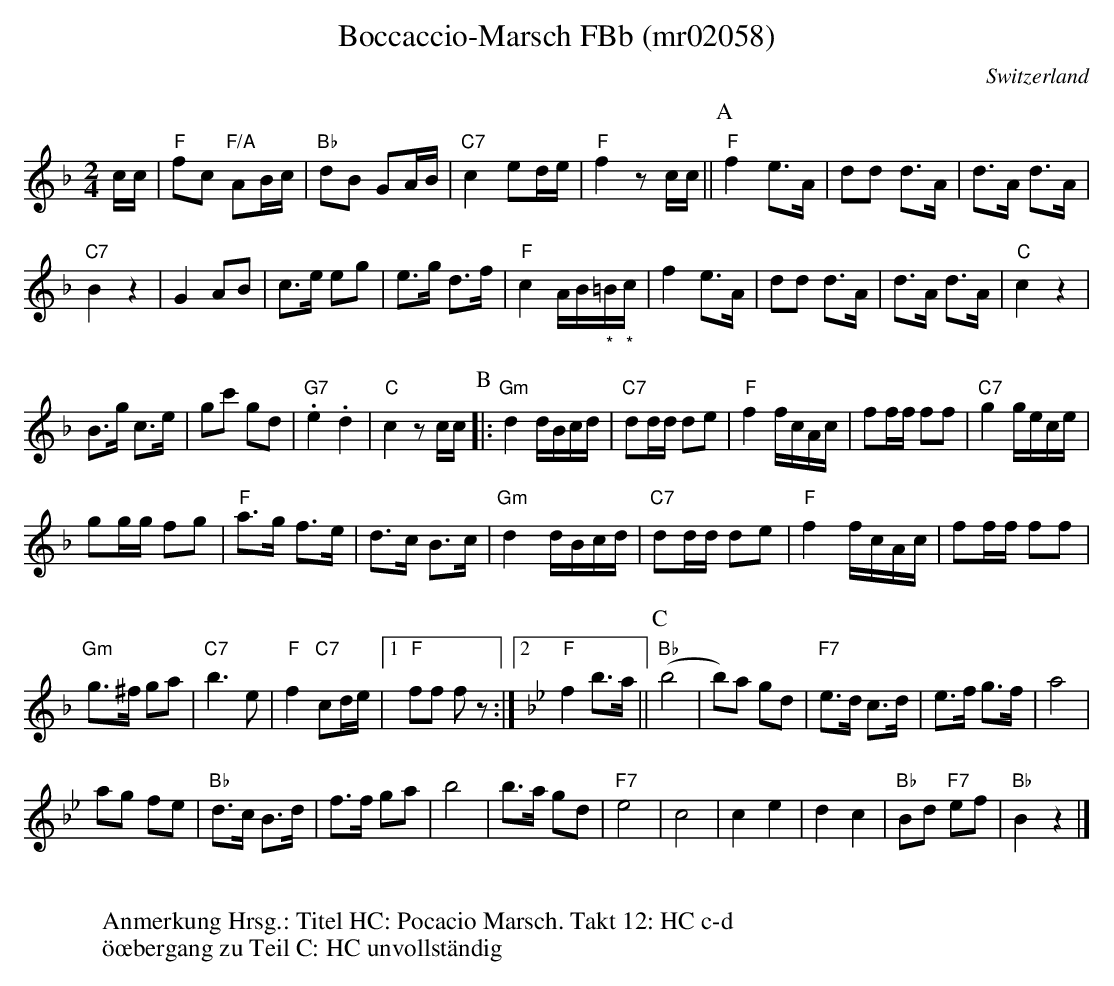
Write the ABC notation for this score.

X:1
T:Boccaccio-Marsch FBb (mr02058)
O:Switzerland
M:2/4
L:1/8
K:F major
c/c/ | "F"fc "F/A"AB/c/ | "Bb"dB GA/B/ | "C7"c2 ed/e/ | "F"f2 zc/c/  || [P:A] "F"f2 e>A | dd d>A | d>A d>A |
"C7"B2z2 | G2AB | c>e eg | e>g d>f | "F"c2 A/B/"_*"=B/"_*"c/ | f2 e>A | dd d>A | d>A d>A |  "C"c2z2 |
B>g c>e | gc' gd | "G7".e2.d2 | "C"c2 zc/c/ [P:B] |: "Gm"d2 d/B/c/d/ | "C7"dd/d/ de | "F"f2 f/c/A/c/ | ff/f/ ff | "C7"g2 g/e/c/e/ |
gg/g/ fg | "F"a>g f>e | d>c B>c | "Gm"d2 d/B/c/d/ | "C7"dd/d/ de | "F"f2 f/c/A/c/ | ff/f/ ff |
"Gm"g>^f ga | "C7"b3e | "F"f2 "C7"cd/e/ |1 "F"f1f1 fz :|2 [K:Bb] "F"f2b>a || [P:C] ("Bb"b4 | b)a gd | "F7"e>d c>d | e>f g>f | a4 |
ag fe | "Bb"d>c B>d | f>f ga | b4 | b>a gd | "F7"e4 | c4 | c2e2 | d2c2 | "Bb"Bd "F7"ef | "Bb"B2z2 |]
W:
W:Anmerkung Hrsg.: Titel HC: Pocacio Marsch. Takt 12: HC c-d
W: öœbergang zu Teil C: HC unvollständig
